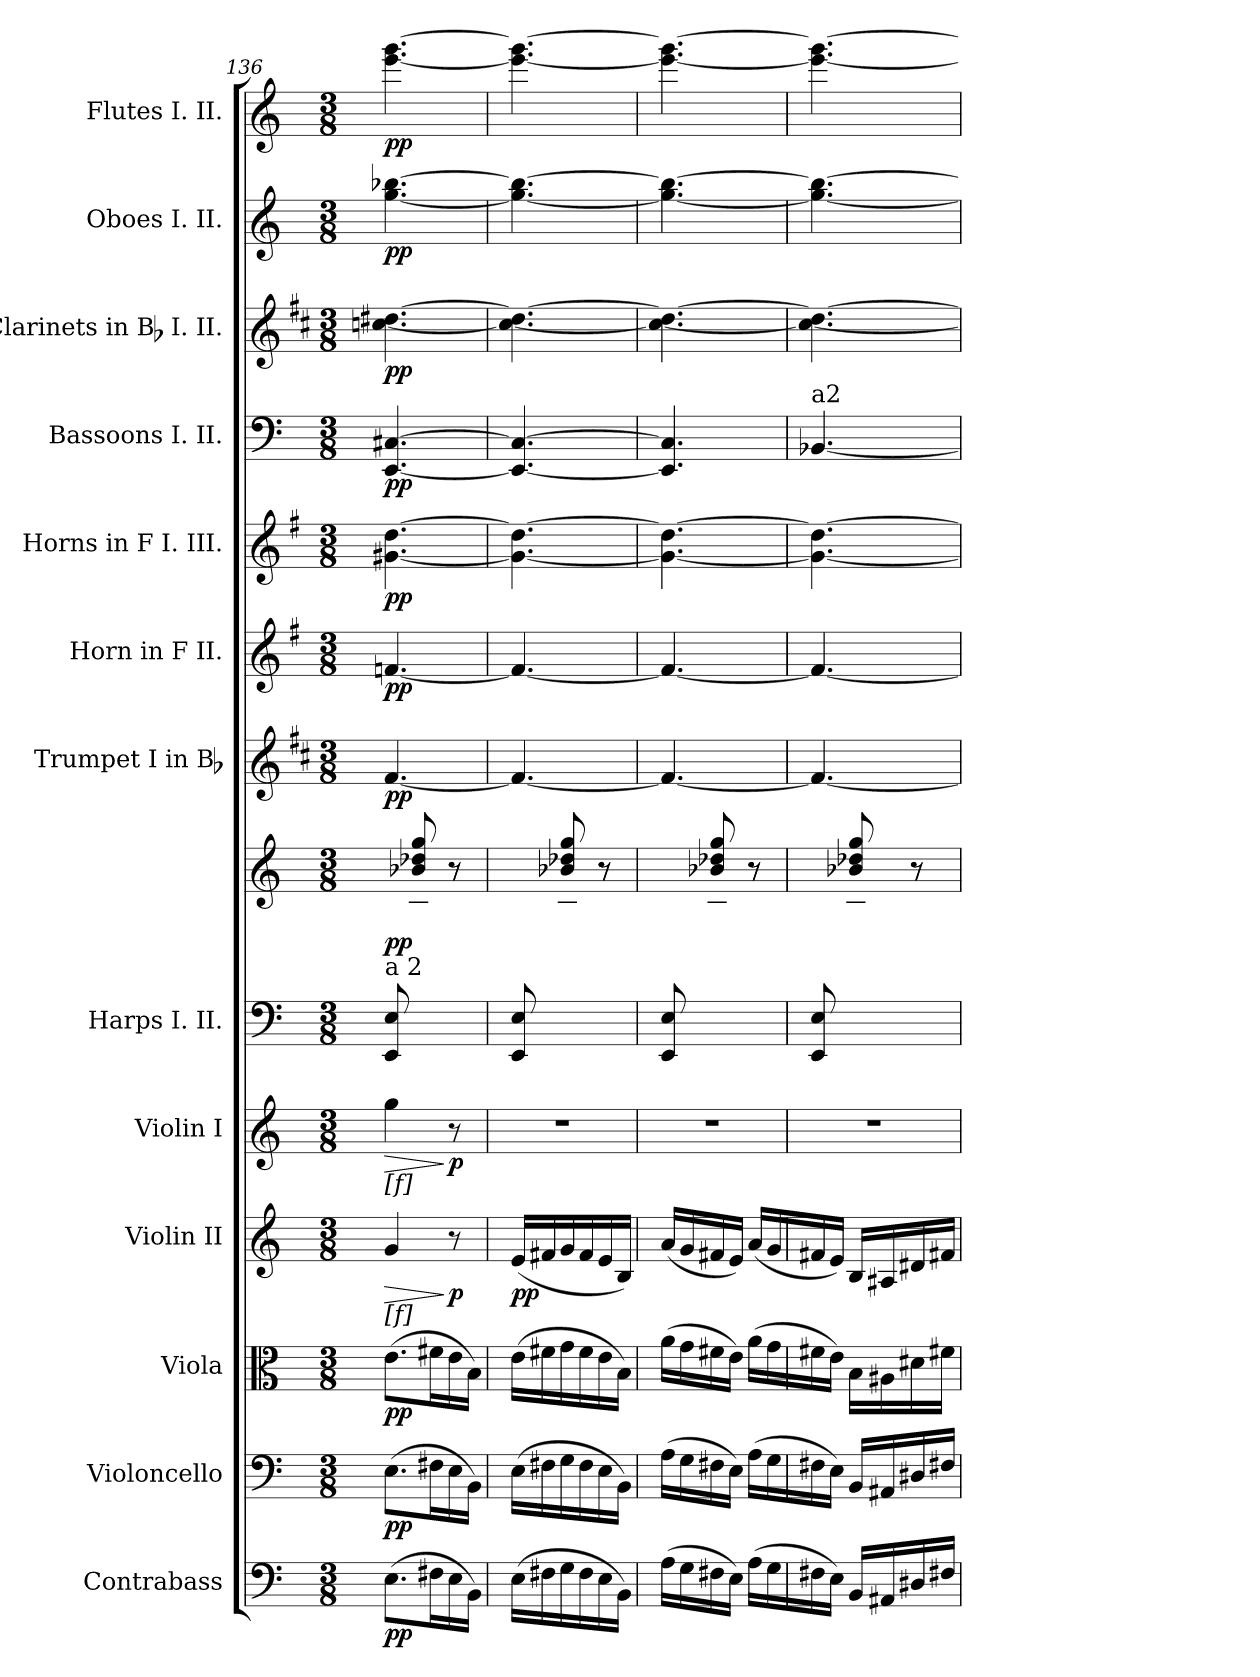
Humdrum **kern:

**kern	**dynam	**kern	**dynam	**kern	**dynam	**kern	**dynam	**kern	**dynam	**kern	**kern	**dynam	**kern	**dynam	**kern	**dynam	**kern	**dynam	**kern	**dynam	**kern	**dynam	**kern	**dynam	**kern	**dynam
*part13	*part13	*part12	*part12	*part11	*part11	*part10	*part10	*part9	*part9	*part8	*part8	*part8	*part7	*part7	*part6	*part6	*part5	*part5	*part4	*part4	*part3	*part3	*part2	*part2	*part1	*part1
*staff14	*staff14	*staff13	*staff13	*staff12	*staff12	*staff11	*staff11	*staff10	*staff10	*staff9	*staff8	*staff8/9	*staff7	*staff7	*staff6	*staff6	*staff5	*staff5	*staff4	*staff4	*staff3	*staff3	*staff2	*staff2	*staff1	*staff1
*I"Contrabass	*	*I"Violoncello	*	*I"Viola	*	*I"Violin II	*	*I"Violin I	*	*I"Harps I. II.	*	*	*I"Trumpet I in Bb	*	*I"Horn in F II.	*	*I"Horns in F I. III.	*	*I"Bassoons I. II.	*	*I"Clarinets in Bb I. II.	*	*I"Oboes I. II.	*	*I"Flutes I. II.	*
*I'Cb.	*	*I'Vc.	*	*I'Vla.	*	*I'Vln. II	*	*I'Vln. I	*	*I'Hp.	*	*	*I'Tpt.	*	*I'Hn.	*	*I'Hn.	*	*I'Bsn.	*	*I'Cl.	*	*I'Ob.	*	*I'Fl.	*
!!LO:PB:g=z
*clefF4	*	*clefF4	*	*clefC3	*	*clefG2	*	*clefG2	*	*clefF4	*clefG2	*	*clefG2	*	*clefG2	*	*clefG2	*	*clefF4	*	*clefG2	*	*clefG2	*	*clefG2	*
*ITrd7c12	*	*	*	*	*	*	*	*	*	*	*	*	*ITrd1c2	*	*ITrd4c7	*	*ITrd4c7	*	*	*	*ITrd1c2	*	*	*	*	*
*k[]	*	*k[]	*	*k[]	*	*k[]	*	*k[]	*	*k[]	*k[]	*	*k[]	*	*k[]	*	*k[]	*	*k[]	*	*k[]	*	*k[]	*	*k[]	*
*C:	*	*C:	*	*C:	*	*C:	*	*C:	*	*C:	*C:	*	*C:	*	*C:	*	*C:	*	*C:	*	*C:	*	*C:	*	*C:	*
*M3/8	*	*M3/8	*	*M3/8	*	*M3/8	*	*M3/8	*	*M3/8	*M3/8	*	*M3/8	*	*M3/8	*	*M3/8	*	*M3/8	*	*M3/8	*	*M3/8	*	*M3/8	*
*MM50	*	*MM50	*	*MM50	*	*MM50	*	*MM50	*	*MM50	*MM50	*	*MM50	*	*MM50	*	*MM50	*	*MM50	*	*MM50	*	*MM50	*	*MM50	*
=136	=136	=136	=136	=136	=136	=136	=136	=136	=136	=136	=136	=136	=136	=136	=136	=136	=136	=136	=136	=136	=136	=136	=136	=136	=136	=136
!	!	!	!	!	!	!	!	!	!	!LO:TX:a:t=a 2	!	!	!	!	!	!	!	!	!	!	!	!	!	!	!	!
!	!	!	!	!	!	!	!	!LO:TX:b:t=[f]	!	!	!	!	!	!	!	!	!	!	!	!	!	!	!	!	!	!
!	!	!	!	!	!	!LO:TX:b:t=[f]	!	!	!	!	!	!	!	!	!	!	!	!	!	!	!	!	!	!	!	!
!	!	!	!	!	!	!	!LO:HP:b	!	!LO:HP:b	!	!LO:N:vis=1	!	!	!	!	!	!	!	!	!	!	!	!	!	!	!
*	*	*	*	*	*	*	*	*	*	*	*^	*	*	*	*	*	*	*	*	*	*	*	*	*	*	*
*	*	*	*	*	*	*	*	*	*	*	*	*^	*	*	*	*	*	*	*	*	*	*	*	*	*	*	*
(8.EEi\L	pp	(8.Ei\L	pp	(8.ei\L	pp	4gi/	>	4ggi\	>	8EEi/ 8EiL	4.ryy	8ryy	8ryy	pp	[<4.ei/	pp	[<4.B-Xi/	pp	[<4.c#Xi\ [>4.gi	pp	[<4.EEi/ [>4.C#Xi	pp	[<4.b-Xi\ [>4.cc#Xi	pp	[<4.ggi\ [>4.bb-Xi	pp	[<4.eeei\ [>4.gggi	pp
.	.	.	.	.	.	.	.	.	.	4ryy	.	8b-Xi/ 8dd-Xi 8ggi	8B-Xi\ 8d-Xi 8giJ	.	.	.	.	.	.	.	.	.	.	.	.	.	.	.
16FF#Xi\L	.	16F#Xi\L	.	16f#Xi\L	.	.	.	.	.	.	.	.	.	.	.	.	.	.	.	.	.	.	.	.	.	.	.	.
16EEi\	.	16Ei\	.	16ei\	.	8r	] p	8r	] p	.	.	8r	8r	.	.	.	.	.	.	.	.	.	.	.	.	.	.	.
16BBBi\JJ)	.	16BBi\JJ)	.	16Bi\JJ)	.	.	.	.	.	.	.	.	.	.	.	.	.	.	.	.	.	.	.	.	.	.	.	.
=137	=137	=137	=137	=137	=137	=137	=137	=137	=137	=137	=137	=137	=137	=137	=137	=137	=137	=137	=137	=137	=137	=137	=137	=137	=137	=137	=137	=137
!	!	!	!	!	!	!	!	!LO:N:vis=1	!	!	!LO:N:vis=1	!	!	!	!	!	!	!	!	!	!	!	!	!	!	!	!	!
(16EEi\LL	.	(16Ei\LL	.	(16ei\LL	.	(16ei/LL	pp	4.r	.	8EEi/ 8EiL	4.ryy	8ryy	8ryy	.	4.ei/_<	.	4.B-i/_<	.	4.c#i\_< 4.gi_>	.	4.EEi/_< 4.C#i_>	.	4.b-i\_< 4.cc#i_>	.	4.ggi\_< 4.bb-i_>	.	4.eeei\_< 4.gggi_>	.
16FF#Xi\	.	16F#Xi\	.	16f#Xi\	.	16f#Xi/	.	.	.	.	.	.	.	.	.	.	.	.	.	.	.	.	.	.	.	.	.	.
16GGi\	.	16Gi\	.	16gi\	.	16gi/	.	.	.	4ryy	.	8b-Xi/ 8dd-Xi 8ggi	8B-Xi\ 8d-Xi 8giJ	.	.	.	.	.	.	.	.	.	.	.	.	.	.	.
16FF#i\	.	16F#i\	.	16f#i\	.	16f#i/	.	.	.	.	.	.	.	.	.	.	.	.	.	.	.	.	.	.	.	.	.	.
16EEi\	.	16Ei\	.	16ei\	.	16ei/	.	.	.	.	.	8r	8r	.	.	.	.	.	.	.	.	.	.	.	.	.	.	.
16BBBi\JJ)	.	16BBi\JJ)	.	16Bi\JJ)	.	16Bi/JJ)	.	.	.	.	.	.	.	.	.	.	.	.	.	.	.	.	.	.	.	.	.	.
=138	=138	=138	=138	=138	=138	=138	=138	=138	=138	=138	=138	=138	=138	=138	=138	=138	=138	=138	=138	=138	=138	=138	=138	=138	=138	=138	=138	=138
!	!	!	!	!	!	!	!	!LO:N:vis=1	!	!	!LO:N:vis=1	!	!	!	!	!	!	!	!	!	!	!	!	!	!	!	!	!
(16AAi\LL	.	(16Ai\LL	.	(16ai\LL	.	(16ai/LL	.	4.r	.	8EEi/ 8EiL	4.ryy	8ryy	8ryy	.	4.ei/_<	.	4.B-i/_<	.	4.c#i\_< 4.gi_>	.	4.EEi/] 4.C#i]	.	4.b-i\_< 4.cc#i_>	.	4.ggi\_< 4.bb-i_>	.	4.eeei\_< 4.gggi_>	.
16GGi\	.	16Gi\	.	16gi\	.	16gi/	.	.	.	.	.	.	.	.	.	.	.	.	.	.	.	.	.	.	.	.	.	.
16FF#Xi\	.	16F#Xi\	.	16f#Xi\	.	16f#Xi/	.	.	.	4ryy	.	8b-Xi/ 8dd-Xi 8ggi	8B-Xi\ 8d-Xi 8giJ	.	.	.	.	.	.	.	.	.	.	.	.	.	.	.
16EEi\JJ)	.	16Ei\JJ)	.	16ei\JJ)	.	16ei/JJ)	.	.	.	.	.	.	.	.	.	.	.	.	.	.	.	.	.	.	.	.	.	.
(16AAi\LL	.	(16Ai\LL	.	(16ai\LL	.	(16ai/LL	.	.	.	.	.	8r	8r	.	.	.	.	.	.	.	.	.	.	.	.	.	.	.
16GGi\	.	16Gi\	.	16gi\	.	16gi/	.	.	.	.	.	.	.	.	.	.	.	.	.	.	.	.	.	.	.	.	.	.
=139	=139	=139	=139	=139	=139	=139	=139	=139	=139	=139	=139	=139	=139	=139	=139	=139	=139	=139	=139	=139	=139	=139	=139	=139	=139	=139	=139	=139
!	!	!	!	!	!	!	!	!	!	!	!	!	!	!	!	!	!	!	!	!	!LO:TX:a:t=a2	!	!	!	!	!	!	!
!	!	!	!	!	!	!	!	!LO:N:vis=1	!	!	!LO:N:vis=1	!	!	!	!	!	!	!	!	!	!	!	!	!	!	!	!	!
16FF#Xi\	.	16F#Xi\	.	16f#Xi\	.	16f#Xi/	.	4.r	.	8EEi/ 8EiL	4.ryy	8ryy	8ryy	.	4.ei/_<	.	4.B-i/_<	.	4.c#i\_< 4.gi_>	.	[<4.BB-Xi/	.	4.b-i\_< 4.cc#i_>	.	4.ggi\_< 4.bb-i_>	.	4.eeei\_< 4.gggi_>	.
16EEi\JJ)	.	16Ei\JJ)	.	16ei\JJ)	.	16ei/JJ)	.	.	.	.	.	.	.	.	.	.	.	.	.	.	.	.	.	.	.	.	.	.
16BBBi/LL	.	16BBi/LL	.	16Bi\LL	.	16Bi/LL	.	.	.	4ryy	.	8b-Xi/ 8dd-Xi 8ggi	8B-Xi\ 8d-Xi 8giJ	.	.	.	.	.	.	.	.	.	.	.	.	.	.	.
16AAA#Xi/	.	16AA#Xi/	.	16A#Xi\	.	16A#Xi/	.	.	.	.	.	.	.	.	.	.	.	.	.	.	.	.	.	.	.	.	.	.
16DD#Xi/	.	16D#Xi/	.	16d#Xi\	.	16d#Xi/	.	.	.	.	.	8r	8r	.	.	.	.	.	.	.	.	.	.	.	.	.	.	.
16FF#Xi/JJ	.	16F#Xi/JJ	.	16f#Xi\JJ	.	16f#Xi/JJ	.	.	.	.	.	.	.	.	.	.	.	.	.	.	.	.	.	.	.	.	.	.
*	*	*	*	*	*	*	*	*	*	*	*v	*v	*v	*	*	*	*	*	*	*	*	*	*	*	*	*	*	*
=	=	=	=	=	=	=	=	=	=	=	=	=	=	=	=	=	=	=	=	=	=	=	=	=	=	=
*-	*-	*-	*-	*-	*-	*-	*-	*-	*-	*-	*-	*-	*-	*-	*-	*-	*-	*-	*-	*-	*-	*-	*-	*-	*-	*-
